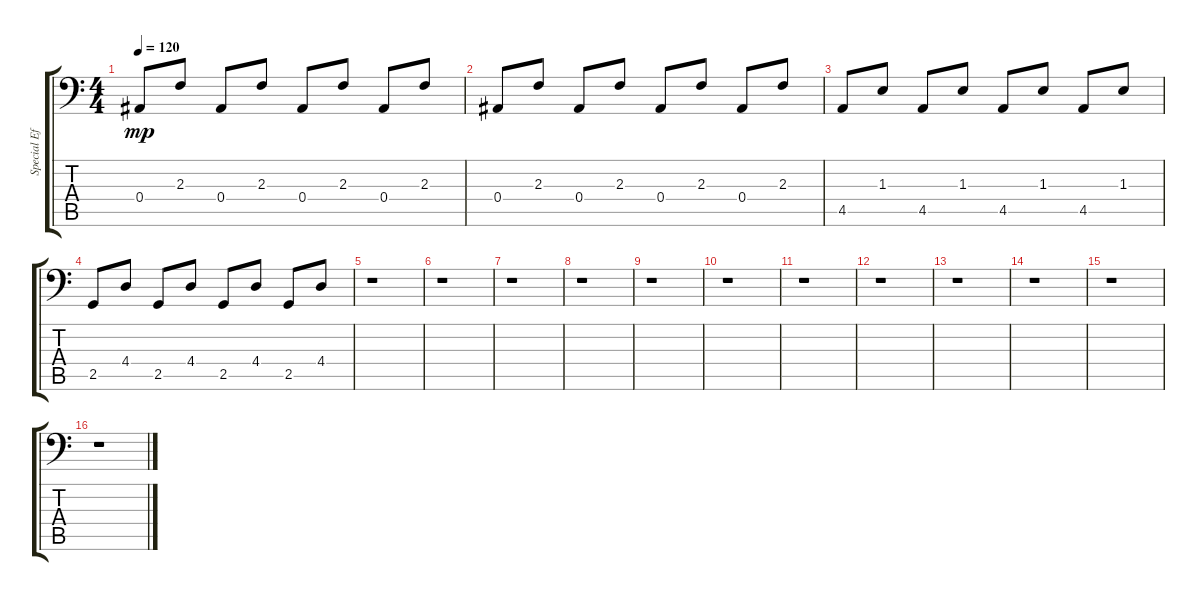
\track ("Special Effects" "Special Ef") {instrument fx1rain}
\staff {score tabs}
\tuning (C4 G3 Eb3 Bb2 F2 Bb1) {hide}
\ts (4 4)
\tempo 120
\clef f4
\ks c
0.4.8{dy mp instrument distortionguitar} 2.3.8 0.4.8 2.3.8 0.4.8 2.3.8 0.4.8 2.3.8 |
0.4.8 2.3.8 0.4.8 2.3.8 0.4.8 2.3.8 0.4.8 2.3.8 |
4.5.8 1.3.8 4.5.8 1.3.8 4.5.8 1.3.8 4.5.8 1.3.8 |
2.5.8 4.4.8 2.5.8 4.4.8 2.5.8 4.4.8 2.5.8 4.4.8 |
r.1 |
r.1 |
r.1 |
r.1 |
r.1 |
r.1 |
r.1 |
r.1 |
r.1 |
r.1 |
r.1 |
r.1
